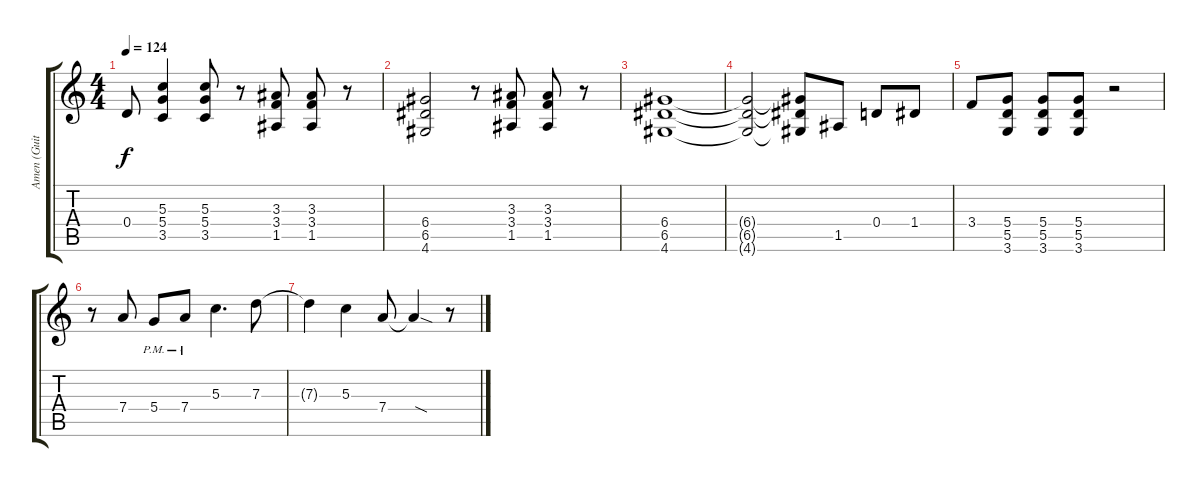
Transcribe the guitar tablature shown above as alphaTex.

\track ("Amen (Guitar)" "Amen (Guit") {instrument distortionguitar}
\staff {score tabs}
\tuning (E4 B3 G3 D3 A2 E2) {hide}
\ts (4 4)
\tempo 124
\clef g2
\ks c
0.4.8{dy f} (5.3 5.4 3.5).4 (5.3 5.4 3.5).8 r.8 (3.3 3.4 1.5).8 (3.3 3.4 1.5).8 r.8 |
(6.4 6.5 4.6).2 r.8 (3.3 3.4 1.5).8 (3.3 3.4 1.5).8 r.8 |
(6.4 6.5 4.6).1 |
(6.4{t} 6.5{t} 4.6{t}).2 (6.4{t} 6.5{t} 4.6{t}).8 1.5.8 0.4.8 1.4.8 |
3.4.8 (5.4 5.5 3.6).8 (5.4 5.5 3.6).8 (5.4 5.5 3.6).8 r.2 |
r.8 7.4.8 5.4{pm}.8 7.4{pm}.8 5.3.4{d} 7.3.8 |
7.3{t}.4 5.3.4 7.4.8 7.4{sod t}.4 r.8
